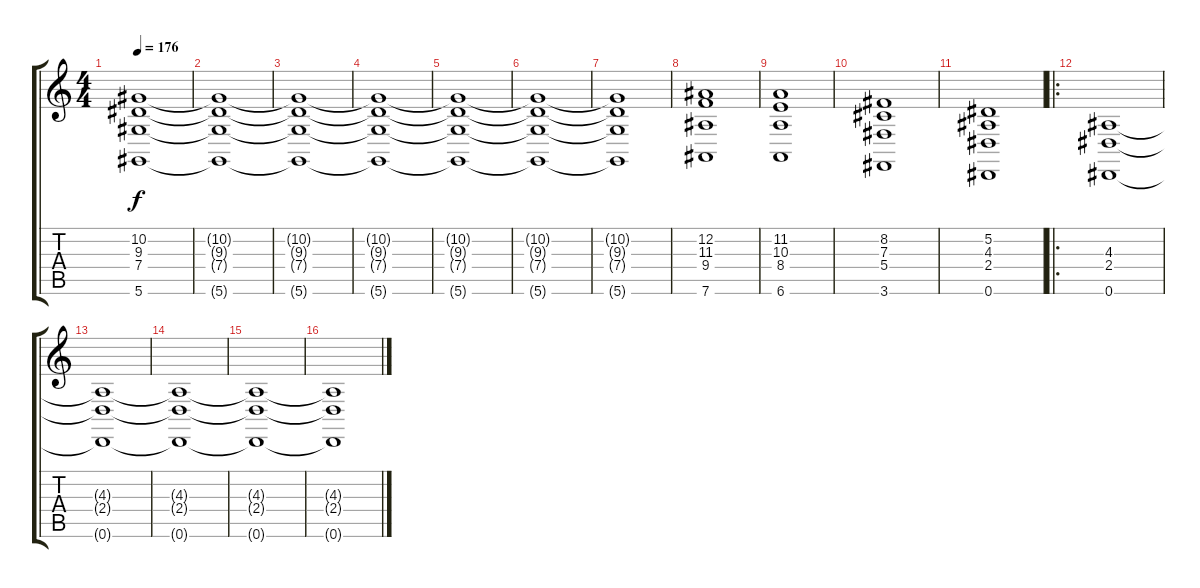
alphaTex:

\track "" {instrument stringensemble1}
\staff {score tabs}
\tuning (Eb4 Bb3 Gb3 Db3 Ab2 Eb2) {hide}
\ts (4 4)
\tempo 176
\clef g2
\ks c
(10.2{t} 9.3{t} 7.4{t} 5.6{t}).1{dy f} |
(10.2{t} 9.3{t} 7.4{t} 5.6{t}).1 |
(10.2{t} 9.3{t} 7.4{t} 5.6{t}).1 |
(10.2{t} 9.3{t} 7.4{t} 5.6{t}).1 |
(10.2{t} 9.3{t} 7.4{t} 5.6{t}).1 |
(10.2{t} 9.3{t} 7.4{t} 5.6{t}).1 |
(10.2{t} 9.3{t} 7.4{t} 5.6{t}).1 |
(12.2 11.3 9.4 7.6).1 |
(11.2 10.3 8.4 6.6).1 |
(8.2 7.3 5.4 3.6).1 |
(5.2 4.3 2.4 0.6).1 |
\ro
(4.3 2.4 0.6).1 |
(4.3{t} 2.4{t} 0.6{t}).1 |
(4.3{t} 2.4{t} 0.6{t}).1 |
(4.3{t} 2.4{t} 0.6{t}).1 |
(4.3{t} 2.4{t} 0.6{t}).1
